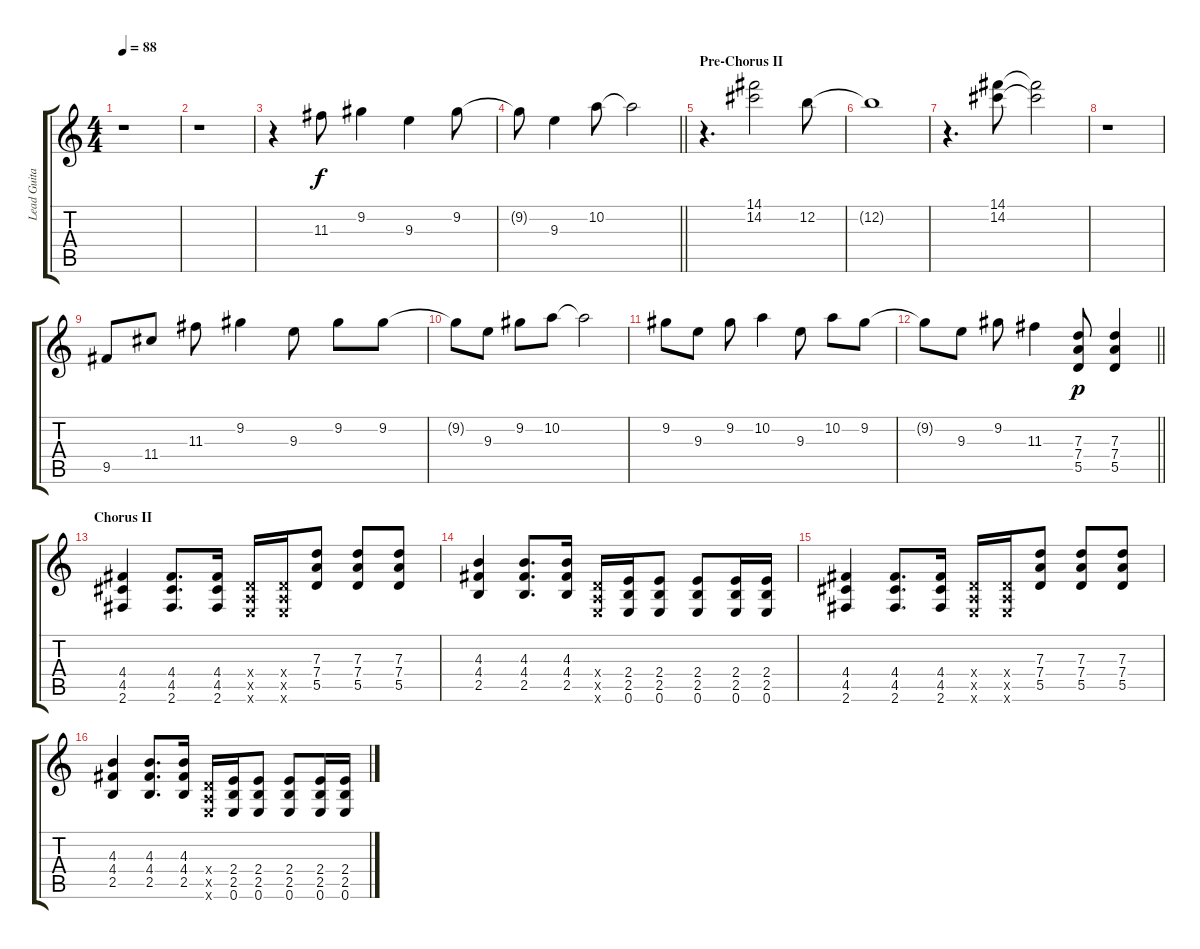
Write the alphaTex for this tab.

\track ("Lead Guitar" "Lead Guita") {instrument electricguitarclean}
\staff {score tabs}
\tuning (E4 B3 G3 D3 A2 E2) {hide}
\ts (4 4)
\tempo 88
\clef g2
\ks c
r.1{dy p} |
r.1 |
r.4 11.3.8{dy f instrument electricguitarclean} 9.2.4 9.3.4 9.2.8 |
\barLineRight lightlight
9.2{t}.8 9.3.4 10.2.8 10.2{t}.2 |
\section ("" "Pre-Chorus II")
r.4{d} (14.1 14.2).2 12.2.8 |
12.2{t}.1 |
r.4{d} (14.1 14.2).8 (14.1{t} 14.2{t}).2 |
r.1 |
9.5.8 11.4.8 11.3.8 9.2.4 9.3.8 9.2.8 9.2.8 |
9.2{t}.8 9.3.8 9.2.8 10.2.8 10.2{t}.2 |
9.2.8 9.3.8 9.2.8 10.2.4 9.3.8 10.2.8 9.2.8 |
\barLineRight lightlight
9.2{t}.8 9.3.8 9.2.8 11.3.4 (7.3 7.4 5.5).8{dy p instrument distortionguitar} (7.3 7.4 5.5).4 |
\section ("" "Chorus II")
(4.4 4.5 2.6).4 (4.4 4.5 2.6).8{d} (4.4 4.5 2.6).16 (0.4{x} 0.5{x} 0.6{x}).16 (0.4{x} 0.5{x} 0.6{x}).16 (7.3 7.4 5.5).8 (7.3 7.4 5.5).8 (7.3 7.4 5.5).8 |
(4.3 4.4 2.5).4 (4.3 4.4 2.5).8{d} (4.3 4.4 2.5).16 (0.4{x} 0.5{x} 0.6{x}).16 (2.4 2.5 0.6).16 (2.4 2.5 0.6).8 (2.4 2.5 0.6).8 (2.4 2.5 0.6).16 (2.4 2.5 0.6).16 |
(4.4 4.5 2.6).4 (4.4 4.5 2.6).8{d} (4.4 4.5 2.6).16 (0.4{x} 0.5{x} 0.6{x}).16 (0.4{x} 0.5{x} 0.6{x}).16 (7.3 7.4 5.5).8 (7.3 7.4 5.5).8 (7.3 7.4 5.5).8 |
(4.3 4.4 2.5).4 (4.3 4.4 2.5).8{d} (4.3 4.4 2.5).16 (0.4{x} 0.5{x} 0.6{x}).16 (2.4 2.5 0.6).16 (2.4 2.5 0.6).8 (2.4 2.5 0.6).8 (2.4 2.5 0.6).16 (2.4 2.5 0.6).16
